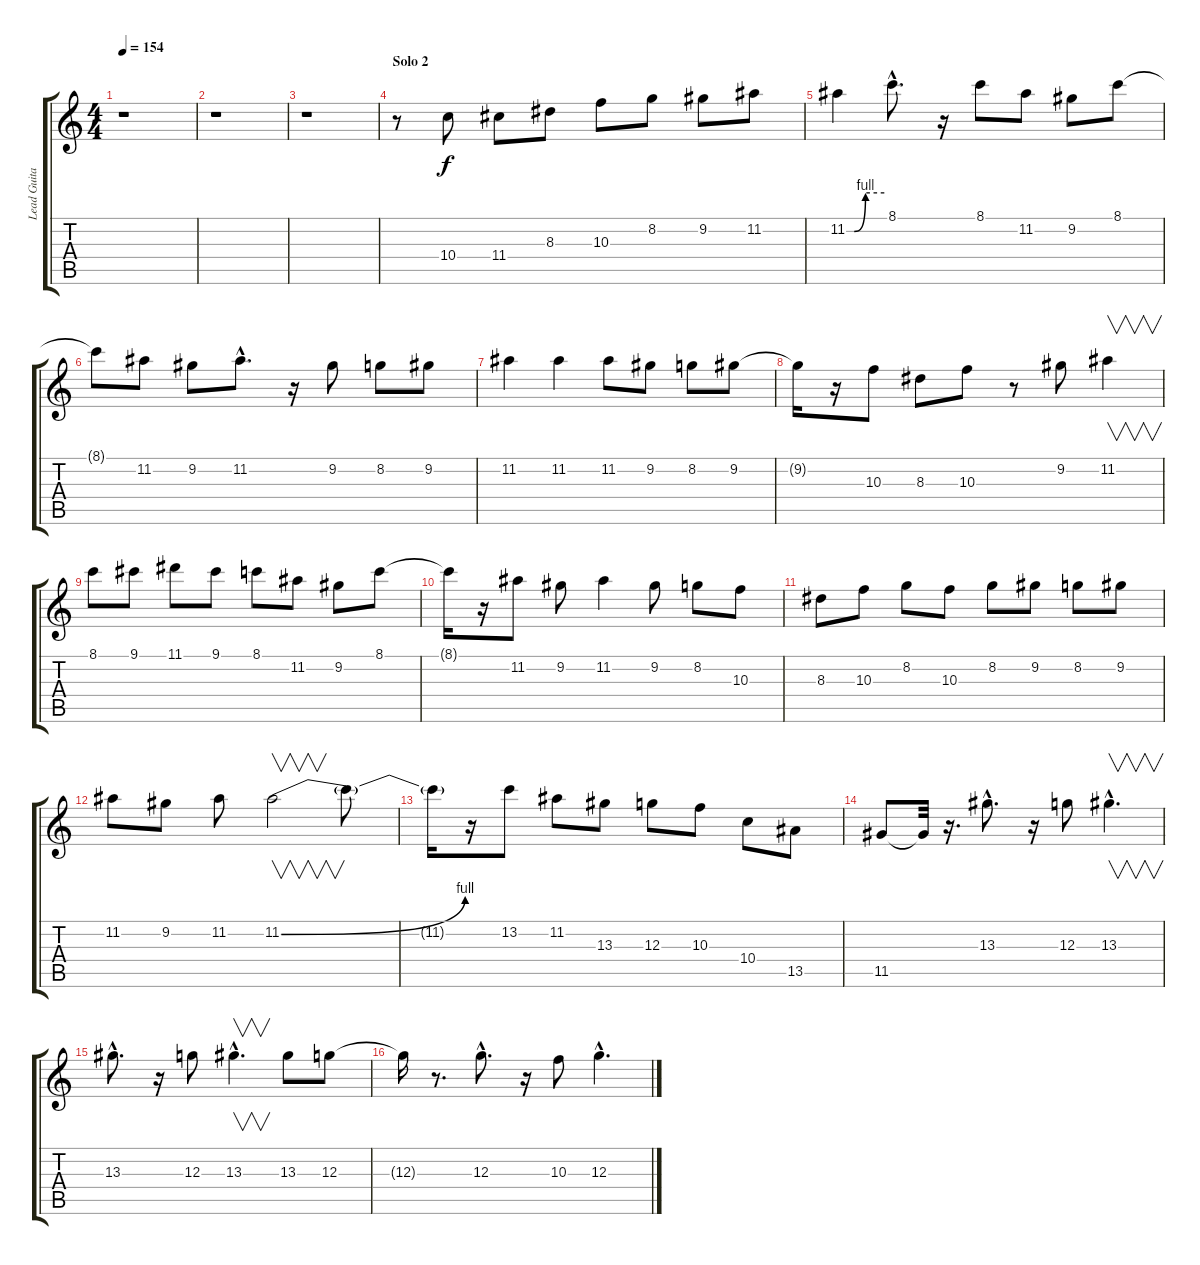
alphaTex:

\track ("Lead Guitar" "Lead Guita") {instrument distortionguitar}
\staff {score tabs}
\tuning (E4 B3 G3 D3 A2 E2) {hide}
\ts (4 4)
\tempo 154
\clef g2
\ks c
r.1{dy f} |
r.1 |
r.1 |
\section ("" "Solo 2")
r.8 10.4.8 11.4.8 8.3.8 10.3.8 8.2.8 9.2.8 11.2.8 |
11.2{be (custom 0 0 12 0 30 4 60 4)}.4 8.1{hac}.8{d} r.16 8.1.8 11.2.8 9.2.8 8.1.8 |
8.1{t}.8 11.2.8 9.2.8 11.2{hac}.8{d} r.16 9.2.8 8.2.8 9.2.8 |
11.2.4 11.2.4 11.2.8 9.2.8 8.2.8 9.2.8 |
9.2{t}.16 r.16 10.3.8 8.3.8 10.3.8 r.8 9.2.8 11.2.4{v} |
8.1.8 9.1.8 11.1.8 9.1.8 8.1.8 11.2.8 9.2.8 8.1.8 |
8.1{t}.16 r.16 11.2.8 9.2.8 11.2.4 9.2.8 8.2.8 10.3.8 |
8.3.8 10.3.8 8.2.8 10.3.8 8.2.8 9.2.8 8.2.8 9.2.8 |
11.2.8 9.2.8 11.2.8 11.2{be (bend 0 0 60 4)}.2{v} 11.2{t}.8 |
11.2{t}.16 r.16 13.2.8 11.2.8 13.3.8 12.3.8 10.3.8 10.4.8 13.5.8 |
11.5.8 11.5{t}.32 r.16{d} 13.3{hac}.8{d} r.16 12.3.8 13.3{hac}.4{v d} |
13.3{hac}.8{d} r.16 12.3.8 13.3{hac}.4{v d} 13.3.8 12.3.8 |
12.3{t}.16 r.8{d} 12.3{hac}.8{d} r.16 10.3.8 12.3{hac}.4{d}
